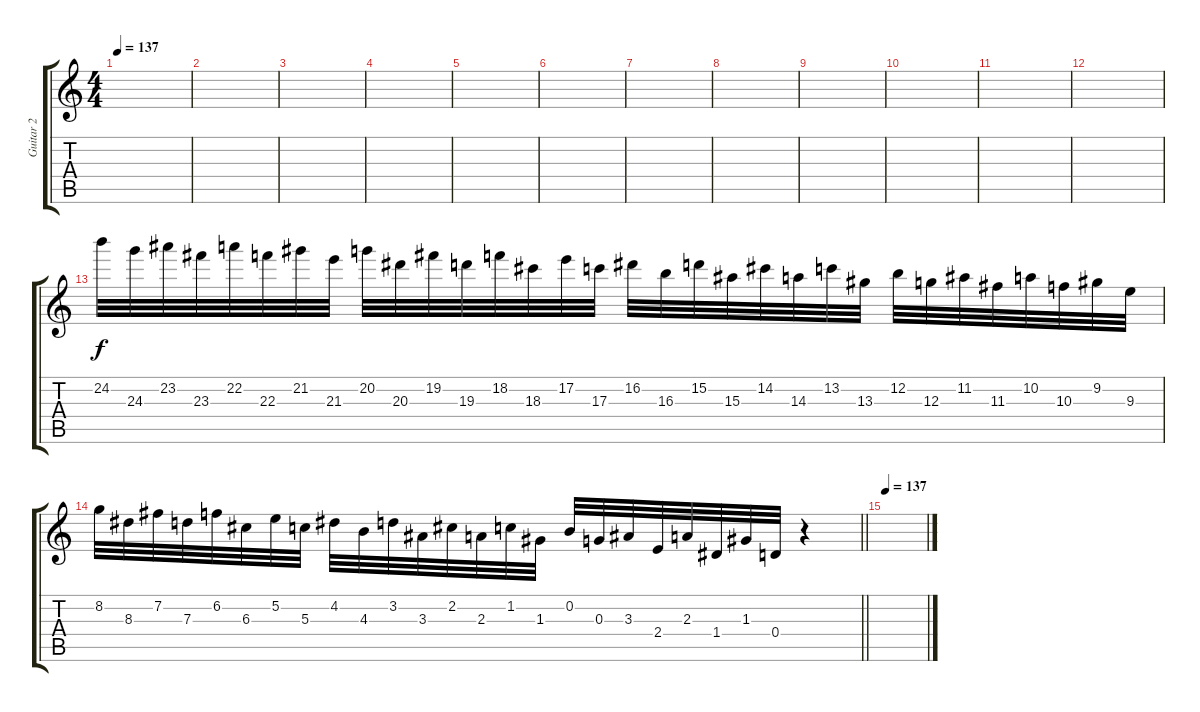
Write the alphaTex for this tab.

\track ("Guitar 2" "Guitar 2") {instrument distortionguitar}
\staff {score tabs}
\tuning (E4 B3 G3 D3 A2 D2) {hide}
\ts (4 4)
\tempo 137
\clef g2
\ks c
|
|
|
|
|
|
|
|
|
|
|
|
24.2.32 24.3.32 23.2.32 23.3.32 22.2.32 22.3.32 21.2.32 21.3.32 20.2.32 20.3.32 19.2.32 19.3.32 18.2.32 18.3.32 17.2.32 17.3.32 16.2.32 16.3.32 15.2.32 15.3.32 14.2.32 14.3.32 13.2.32 13.3.32 12.2.32 12.3.32 11.2.32 11.3.32 10.2.32 10.3.32 9.2.32 9.3.32 |
\barLineRight lightlight
8.2.32 8.3.32 7.2.32 7.3.32 6.2.32 6.3.32 5.2.32 5.3.32 4.2.32 4.3.32 3.2.32 3.3.32 2.2.32 2.3.32 1.2.32 1.3.32 0.2.32 0.3.32 3.3.32 2.4.32 2.3.32 1.4.32 1.3.32 0.4.32 r.4 |
\tempo 137
